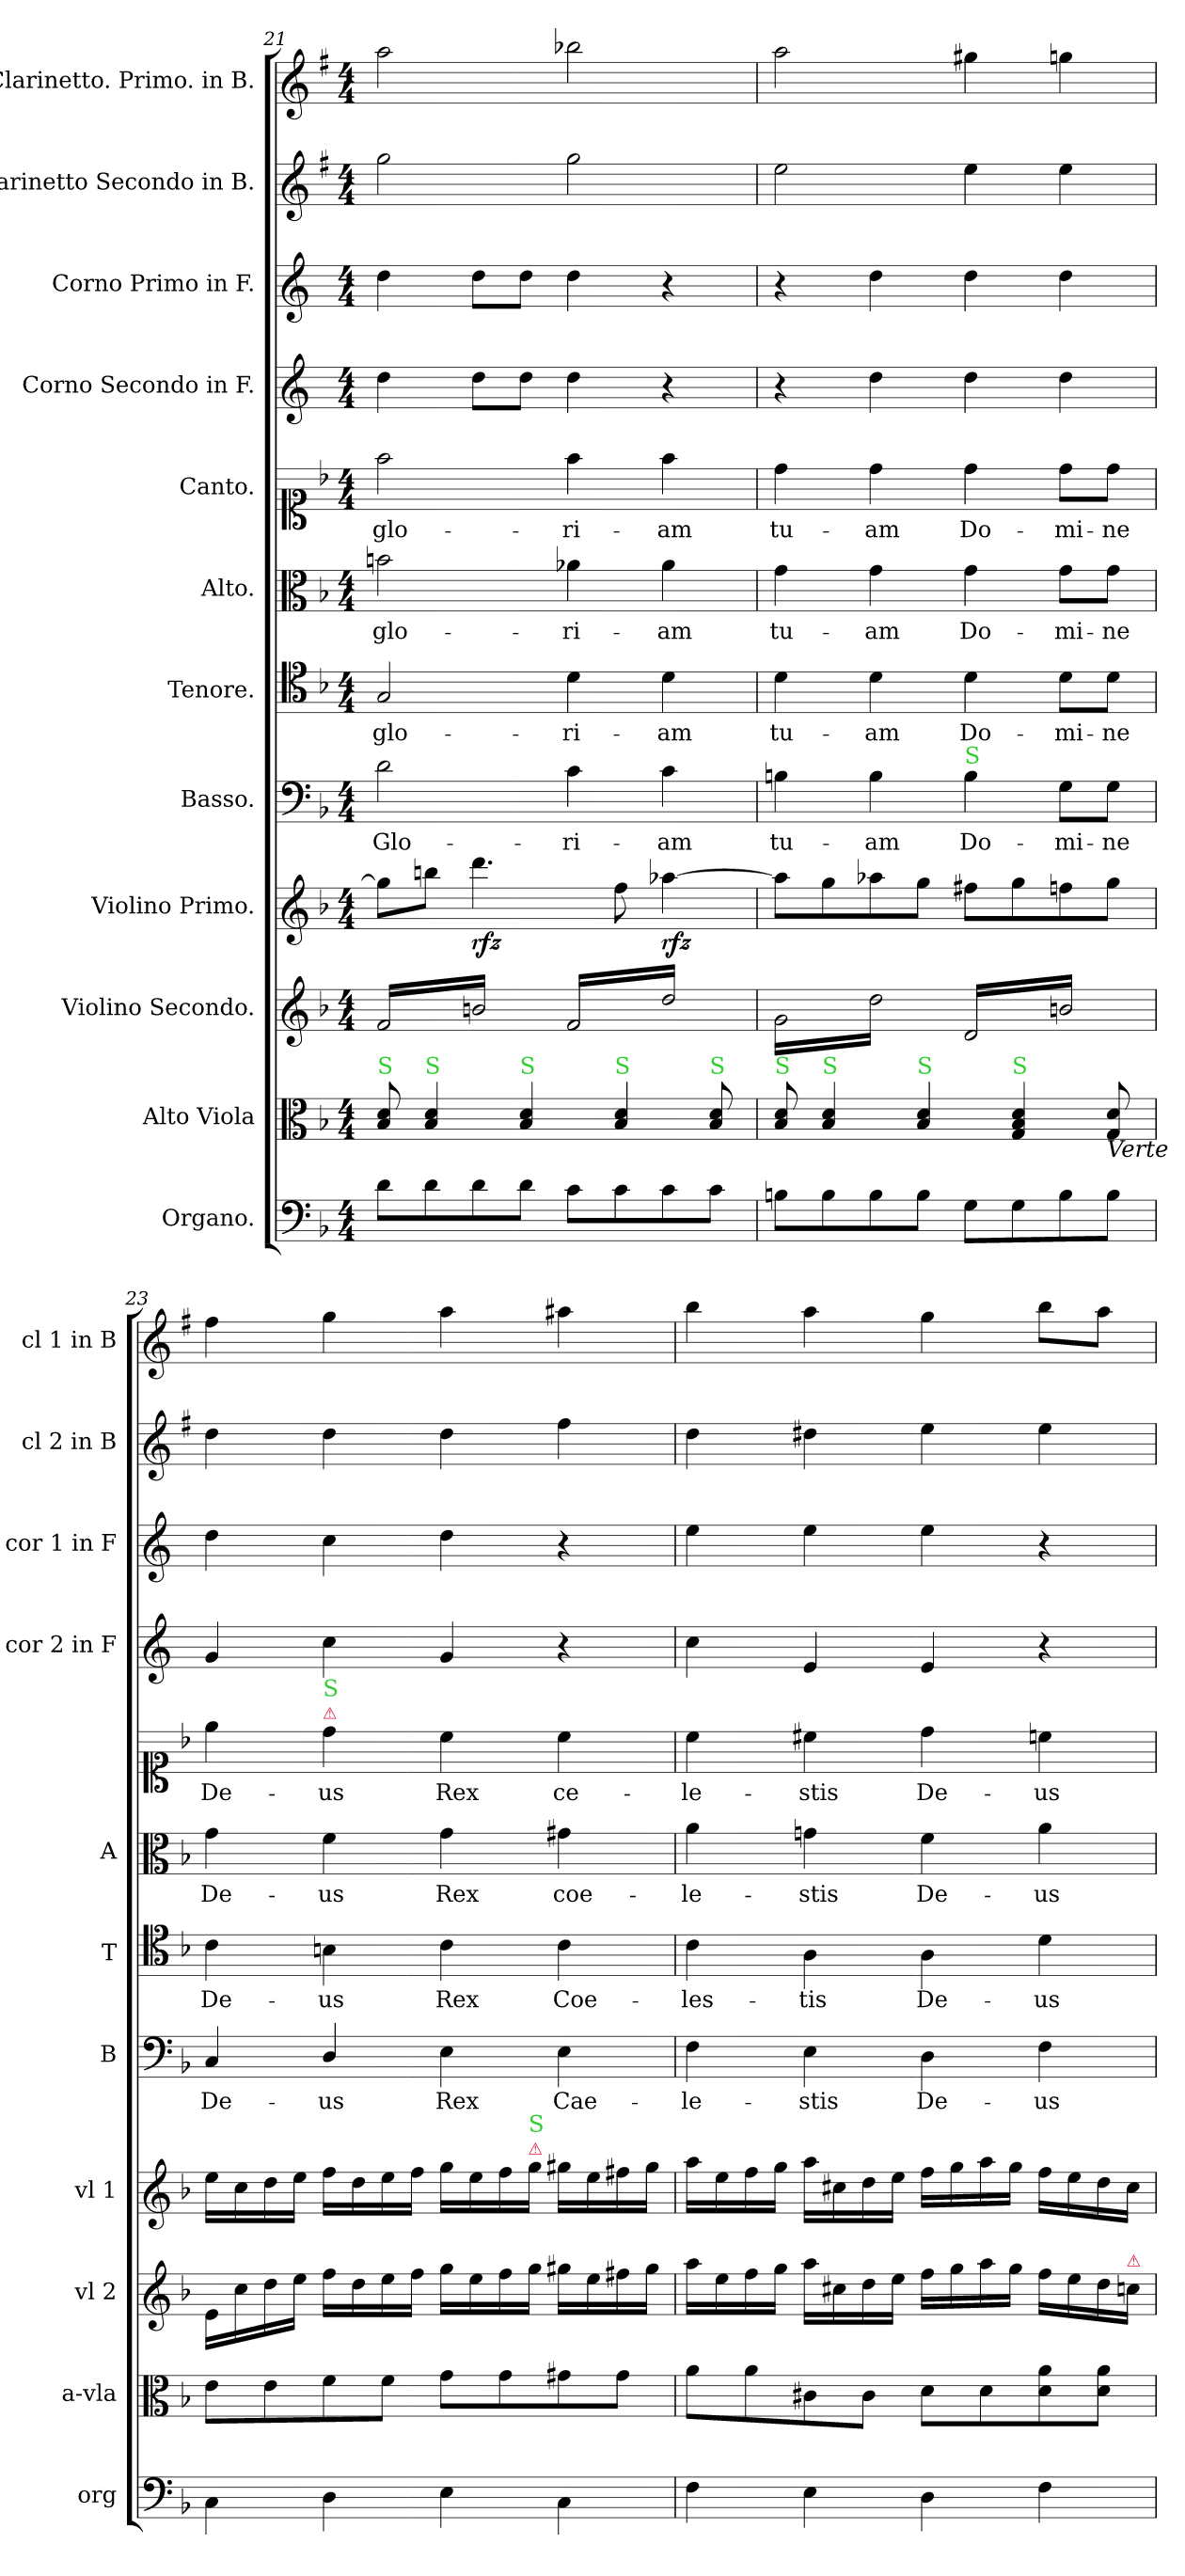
**kern	**kern	**kern	**kern	**dynam	**kern	**text	**kern	**text	**kern	**text	**kern	**text	**kern	**kern	**kern	**kern
*part12	*part11	*part10	*part9	*part9	*part8	*part8	*part7	*part7	*part6	*part6	*part5	*part5	*part4	*part3	*part2	*part1
*staff12	*staff11	*staff10	*staff9	*staff9	*staff8	*staff8	*staff7	*staff7	*staff6	*staff6	*staff5	*staff5	*staff4	*staff3	*staff2	*staff1
*I"Organo.	*I"Alto Viola	*I"Violino Secondo.	*I"Violino Primo.	*	*I"Basso.	*	*I"Tenore.	*	*I"Alto.	*	*I"Canto.	*	*I"Corno Secondo in F.	*I"Corno Primo in F.	*I"Clarinetto Secondo in B.	*I"Clarinetto. Primo. in B.
*I'org	*I'a-vla	*I'vl 2	*I'vl 1	*	*I'B	*	*I'T	*	*I'A	*	*	*	*I'cor 2 in F	*I'cor 1 in F	*I'cl 2 in B	*I'cl 1 in B
*clefF4	*clefC3	*clefG2	*clefG2	*	*clefF4	*	*clefC4	*	*clefC3	*	*clefC1	*	*clefG2	*clefG2	*clefG2	*clefG2
*	*	*	*	*	*	*	*	*	*	*	*	*	*ITrd4c7	*ITrd4c7	*ITrd1c2	*ITrd1c2
*k[b-]	*k[b-]	*k[b-]	*k[b-]	*	*k[b-]	*	*k[b-]	*	*k[b-]	*	*k[b-]	*	*k[b-]	*k[b-]	*k[b-]	*k[b-]
*F:	*F:	*F:	*F:	*	*F:	*	*F:	*	*F:	*	*F:	*	*F:	*F:	*F:	*F:
*M4/4	*M4/4	*M4/4	*M4/4	*	*M4/4	*	*M4/4	*	*M4/4	*	*M4/4	*	*M4/4	*M4/4	*M4/4	*M4/4
=21	=21	=21	=21	=21	=21	=21	=21	=21	=21	=21	=21	=21	=21	=21	=21	=21
!	!LO:TX:a:color=limegreen:t=S	!	!	!	!	!	!	!	!	!	!	!	!	!	!	!
*	*	*tremolo	*	*	*	*	*	*	*	*	*	*	*	*	*	*
8d\L	8B-/ 8d/	16f/LL	8gg\L]	.	2d\	Glo-	2G/	glo-	2bn\	glo-	2ff\	glo-	4g\	4g\	2ff\	2gg\
.	.	16bn/	.	.	.	.	.	.	.	.	.	.	.	.	.	.
!	!LO:TX:a:color=limegreen:t=S	!	!	!	!	!	!	!	!	!	!	!	!	!	!	!
8d\	4B-/ 4d/	16f/	8bbn\J	.	.	.	.	.	.	.	.	.	.	.	.	.
.	.	16bn/	.	.	.	.	.	.	.	.	.	.	.	.	.	.
!	!	!	!	!LO:DY:b	!	!	!	!	!	!	!	!	!	!	!	!
8d\	.	16f/	4.ddd\	rfz	.	.	.	.	.	.	.	.	8g\L	8g\L	.	.
.	.	16bn/	.	.	.	.	.	.	.	.	.	.	.	.	.	.
!	!LO:TX:a:color=limegreen:t=S	!	!	!	!	!	!	!	!	!	!	!	!	!	!	!
8d\J	4B-/ 4d/	16f/	.	.	.	.	.	.	.	.	.	.	8g\J	8g\J	.	.
.	.	16bn/JJ	.	.	.	.	.	.	.	.	.	.	.	.	.	.
8c\L	.	16f/LL	.	.	4c\	-ri-	4d\	-ri-	4a-X\	-ri-	4ff\	-ri-	4g\	4g\	2ff\	2aa-X\
.	.	16dd/	.	.	.	.	.	.	.	.	.	.	.	.	.	.
!	!LO:TX:a:color=limegreen:t=S	!	!	!	!	!	!	!	!	!	!	!	!	!	!	!
8c\	4B-/ 4d/	16f/	8ff\	.	.	.	.	.	.	.	.	.	.	.	.	.
.	.	16dd/	.	.	.	.	.	.	.	.	.	.	.	.	.	.
!	!	!	!	!LO:DY:b	!	!	!	!	!	!	!	!	!	!	!	!
8c\	.	16f/	[4aa-X\	rfz	4c\	-am	4d\	-am	4a-\	-am	4ff\	-am	4r	4r	.	.
.	.	16dd/	.	.	.	.	.	.	.	.	.	.	.	.	.	.
!	!LO:TX:a:color=limegreen:t=S	!	!	!	!	!	!	!	!	!	!	!	!	!	!	!
8c\J	8B-/ 8d/	16f/	.	.	.	.	.	.	.	.	.	.	.	.	.	.
.	.	16dd/JJ	.	.	.	.	.	.	.	.	.	.	.	.	.	.
=22	=22	=22	=22	=22	=22	=22	=22	=22	=22	=22	=22	=22	=22	=22	=22	=22
!	!LO:TX:a:color=limegreen:t=S	!	!	!	!	!	!	!	!	!	!	!	!	!	!	!
8Bn\L	8B-/ 8d/	16g\LL	8aa-\L]	.	4Bn\	tu-	4d\	tu-	4g\	tu-	4dd\	tu-	4r	4r	2dd\	2gg\
.	.	16dd\	.	.	.	.	.	.	.	.	.	.	.	.	.	.
!	!LO:TX:a:color=limegreen:t=S	!	!	!	!	!	!	!	!	!	!	!	!	!	!	!
8B\	4B-/ 4d/	16g\	8gg\	.	.	.	.	.	.	.	.	.	.	.	.	.
.	.	16dd\	.	.	.	.	.	.	.	.	.	.	.	.	.	.
8B\	.	16g\	8aa-X\	.	4B\	-am	4d\	-am	4g\	-am	4dd\	-am	4g\	4g\	.	.
.	.	16dd\	.	.	.	.	.	.	.	.	.	.	.	.	.	.
!	!LO:TX:a:color=limegreen:t=S	!	!	!	!	!	!	!	!	!	!	!	!	!	!	!
8B\J	4B-/ 4d/	16g\	8gg\J	.	.	.	.	.	.	.	.	.	.	.	.	.
.	.	16dd\JJ	.	.	.	.	.	.	.	.	.	.	.	.	.	.
!	!	!	!	!	!LO:TX:a:color=limegreen:t=S	!	!	!	!	!	!	!	!	!	!	!
8G\L	.	16d/LL	8ff#X\L	.	4B\	Do-	4d\	Do-	4g\	Do-	4dd\	Do-	4g\	4g\	4dd\	4ff#X\
.	.	16bn/	.	.	.	.	.	.	.	.	.	.	.	.	.	.
!	!LO:TX:a:color=limegreen:t=S	!	!	!	!	!	!	!	!	!	!	!	!	!	!	!
8G\	4G/ 4B-/ 4d/	16d/	8gg\	.	.	.	.	.	.	.	.	.	.	.	.	.
.	.	16bn/	.	.	.	.	.	.	.	.	.	.	.	.	.	.
8B\	.	16d/	8ffn\	.	8G\L	-mi-	8d\L	-mi-	8g\L	-mi-	8dd\L	-mi-	4g\	4g\	4dd\	4ffn\
.	.	16bn/	.	.	.	.	.	.	.	.	.	.	.	.	.	.
!	!LO:TX:b:i:t=Verte	!	!	!	!	!	!	!	!	!	!	!	!	!	!	!
8B\J	8G/ 8d/	16d/	8gg\J	.	8G\J	-ne	8d\J	-ne	8g\J	-ne	8dd\J	-ne	.	.	.	.
.	.	16bn/JJ	.	.	.	.	.	.	.	.	.	.	.	.	.	.
*	*	*Xtremolo	*	*	*	*	*	*	*	*	*	*	*	*	*	*
=23	=23	=23	=23	=23	=23	=23	=23	=23	=23	=23	=23	=23	=23	=23	=23	=23
4C\	8e\L	16e\LL	16ee\LL	.	4C/	De-	4c\	De-	4g\	De-	4ee\	De-	4c/	4g\	4cc\	4ee\
.	.	16cc\	16cc\	.	.	.	.	.	.	.	.	.	.	.	.	.
.	8e\	16dd\	16dd\	.	.	.	.	.	.	.	.	.	.	.	.	.
.	.	16ee\JJ	16ee\JJ	.	.	.	.	.	.	.	.	.	.	.	.	.
!	!	!	!	!	!	!	!	!	!	!	!LO:TX:a:color=crimson:t=⚠	!	!	!	!	!
!	!	!	!	!	!	!	!	!	!	!	!LO:TX:a:color=limegreen:t=S	!	!	!	!	!
4D\	8f\	16ff\LL	16ff\LL	.	4D/	-us	4Bn\	-us	4f\	-us	4dd\	-us	4f\	4f\	4cc\	4ff\
.	.	16dd\	16dd\	.	.	.	.	.	.	.	.	.	.	.	.	.
.	8f\J	16ee\	16ee\	.	.	.	.	.	.	.	.	.	.	.	.	.
.	.	16ff\JJ	16ff\JJ	.	.	.	.	.	.	.	.	.	.	.	.	.
4E\	8g\L	16gg\LL	16gg\LL	.	4E\	Rex	4c\	Rex	4g\	Rex	4cc\	Rex	4c/	4g\	4cc\	4gg\
.	.	16ee\	16ee\	.	.	.	.	.	.	.	.	.	.	.	.	.
.	8g\	16ff\	16ff\	.	.	.	.	.	.	.	.	.	.	.	.	.
!	!	!	!LO:TX:a:color=crimson:t=⚠	!	!	!	!	!	!	!	!	!	!	!	!	!
!	!	!	!LO:TX:a:color=limegreen:t=S	!	!	!	!	!	!	!	!	!	!	!	!	!
.	.	16gg\JJ	16gg\JJ	.	.	.	.	.	.	.	.	.	.	.	.	.
4C\	8g#X\	16gg#X\LL	16gg#X\LL	.	4E\	Cae-	4c\	Coe-	4g#X\	coe-	4cc\	ce-	4r	4r	4ee\	4gg#X\
.	.	16ee\	16ee\	.	.	.	.	.	.	.	.	.	.	.	.	.
.	8g#\J	16ff#X\	16ff#X\	.	.	.	.	.	.	.	.	.	.	.	.	.
.	.	16gg#\JJ	16gg#\JJ	.	.	.	.	.	.	.	.	.	.	.	.	.
=24	=24	=24	=24	=24	=24	=24	=24	=24	=24	=24	=24	=24	=24	=24	=24	=24
4F\	8a\L	16aa\LL	16aa\LL	.	4F\	-le-	4c\	-les-	4a\	-le-	4cc\	-le-	4f\	4a\	4cc\	4aa\
.	.	16ee\	16ee\	.	.	.	.	.	.	.	.	.	.	.	.	.
.	8a\	16ff\	16ff\	.	.	.	.	.	.	.	.	.	.	.	.	.
.	.	16gg\JJ	16gg\JJ	.	.	.	.	.	.	.	.	.	.	.	.	.
4E\	8c#X\	16aa\LL	16aa\LL	.	4E\	-stis	4A\	-tis	4gn\	-stis	4cc#X\	-stis	4A/	4a\	4cc#X\	4gg\
.	.	16cc#X\	16cc#X\	.	.	.	.	.	.	.	.	.	.	.	.	.
.	8c#\J	16dd\	16dd\	.	.	.	.	.	.	.	.	.	.	.	.	.
.	.	16ee\JJ	16ee\JJ	.	.	.	.	.	.	.	.	.	.	.	.	.
4D\	8d\L	16ff\LL	16ff\LL	.	4D\	De-	4A\	De-	4f\	De-	4dd\	De-	4A/	4a\	4dd\	4ff\
.	.	16gg\	16gg\	.	.	.	.	.	.	.	.	.	.	.	.	.
.	8d\	16aa\	16aa\	.	.	.	.	.	.	.	.	.	.	.	.	.
.	.	16gg\JJ	16gg\JJ	.	.	.	.	.	.	.	.	.	.	.	.	.
4F\	8d\ 8a\	16ff\LL	16ff\LL	.	4F\	-us	4d\	-us	4a\	-us	4ccn\	-us	4r	4r	4dd\	8aa\L
.	.	16ee\	16ee\	.	.	.	.	.	.	.	.	.	.	.	.	.
.	8d\ 8a\J	16dd\	16dd\	.	.	.	.	.	.	.	.	.	.	.	.	8gg\J
!	!	!LO:TX:a:color=crimson:t=⚠	!	!	!	!	!	!	!	!	!	!	!	!	!	!
.	.	16ccn\JJ	16cc#\JJ	.	.	.	.	.	.	.	.	.	.	.	.	.
=	=	=	=	=	=	=	=	=	=	=	=	=	=	=	=	=
*-	*-	*-	*-	*-	*-	*-	*-	*-	*-	*-	*-	*-	*-	*-	*-	*-
